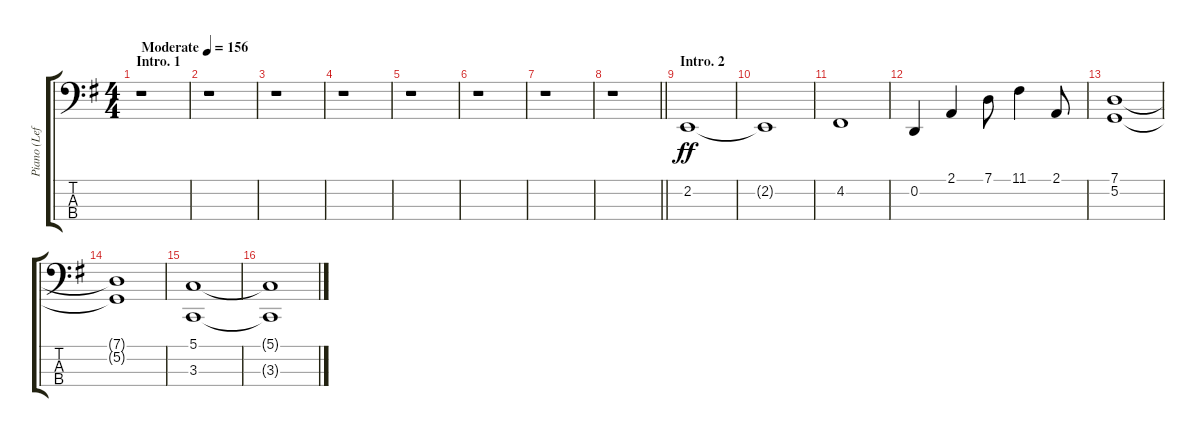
\track ("Piano (Left Hand)" "Piano (Lef") {instrument acousticgrandpiano}
\staff {score tabs}
\tuning (G2 D2 A1 E1) {hide}
\ts (4 4)
\section ("" "Intro. 1")
\tempo (156 "Moderate")
\clef f4
\ks g
r.1{dy ff instrument acousticgrandpiano} |
r.1 |
r.1 |
r.1 |
r.1 |
r.1 |
r.1 |
\barLineRight lightlight
r.1 |
\section ("" "Intro. 2")
2.2.1 |
2.2{t}.1 |
4.2.1 |
0.2.4 2.1.4 7.1.8 11.1.4 2.1.8 |
(7.1 5.2).1 |
(7.1{t} 5.2{t}).1 |
(5.1 3.3).1 |
(5.1{t} 3.3{t}).1
